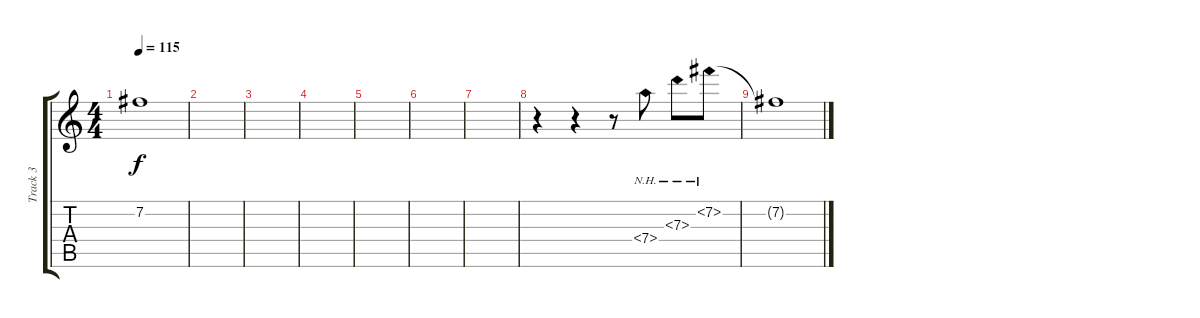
\track ("Track 3" "Track 3") {instrument acousticguitarsteel}
\staff {score tabs}
\tuning (E4 B3 G3 D3 A2 E2) {hide}
\ts (4 4)
\tempo 115
\clef g2
\ks c
7.2{t}.1{dy f} |
|
|
|
|
|
|
r.4 r.4 r.8 7.4{nh}.8 7.3{nh}.8 7.2{nh}.8 |
7.2{t}.1
